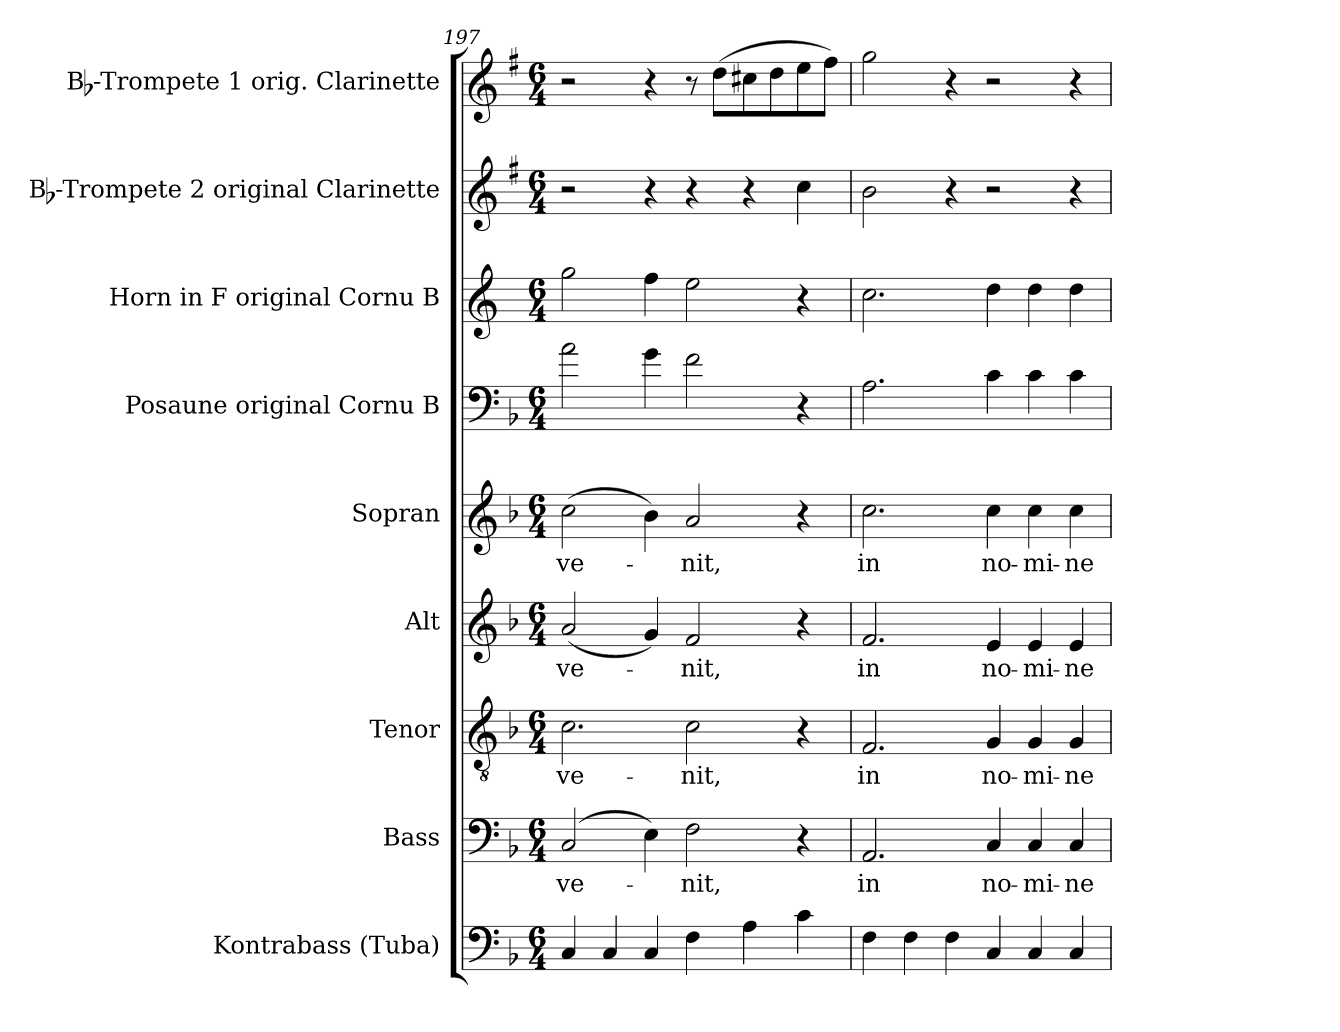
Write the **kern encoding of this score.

**kern	**kern	**text	**kern	**text	**kern	**text	**kern	**text	**kern	**kern	**kern	**kern
*part9	*part8	*part8	*part7	*part7	*part6	*part6	*part5	*part5	*part4	*part3	*part2	*part1
*staff9	*staff8	*staff8	*staff7	*staff7	*staff6	*staff6	*staff5	*staff5	*staff4	*staff3	*staff2	*staff1
*I"Kontrabass (Tuba)	*I"Bass	*	*I"Tenor	*	*I"Alt	*	*I"Sopran	*	*I"Posaune original Cornu B	*I"Horn in F original Cornu B	*I"Bb-Trompete 2 original Clarinette	*I"Bb-Trompete 1 orig. Clarinette
*I'Kb.	*I'B.	*	*I'T.	*	*I'A.	*	*I'S.	*	*I'Pos.	*I'Hrn.	*I'Bb Trp. 2	*I'Bb Trp. 1
*clefF4	*clefF4	*	*clefGv2	*	*clefG2	*	*clefG2	*	*clefF4	*clefG2	*clefG2	*clefG2
*ITrd7c12	*	*	*	*	*	*	*	*	*	*ITrd4c7	*ITrd1c2	*ITrd1c2
*k[b-]	*k[b-]	*	*k[b-]	*	*k[b-]	*	*k[b-]	*	*k[b-]	*k[b-]	*k[b-]	*k[b-]
*F:	*F:	*	*F:	*	*F:	*	*F:	*	*F:	*F:	*F:	*F:
*M6/4	*M6/4	*	*M6/4	*	*M6/4	*	*M6/4	*	*M6/4	*M6/4	*M6/4	*M6/4
=197	=197	=197	=197	=197	=197	=197	=197	=197	=197	=197	=197	=197
!	!	!LO:LY:b	!	!LO:LY:b	!	!LO:LY:b	!	!LO:LY:b	!	!	!	!
4CC/	(2C/	ve-	2.c\	ve-	(<2a/	ve-	(>2cc\	ve-	2a\	2cc\	2r	2r
4CC/	.	.	.	.	.	.	.	.	.	.	.	.
4CC/	4E\)	.	.	.	4g/)	.	4b-\)	.	4g\	4b-\	4r	4r
!	!	!LO:LY:b	!	!LO:LY:b	!	!LO:LY:b	!	!LO:LY:b	!	!	!	!
4FF\	2F\	-nit,	2c\	-nit,	2f/	-nit,	2a/	-nit,	2f\	2a\	4r	8r
.	.	.	.	.	.	.	.	.	.	.	.	(>8cc\L
4AA\	.	.	.	.	.	.	.	.	.	.	4r	8bn\
.	.	.	.	.	.	.	.	.	.	.	.	8cc\
4C\	4r	.	4r	.	4r	.	4r	.	4r	4r	4b-\	8dd\
.	.	.	.	.	.	.	.	.	.	.	.	8ee\J)
!!LO:PB:g=z
=198	=198	=198	=198	=198	=198	=198	=198	=198	=198	=198	=198	=198
!	!	!LO:LY:b	!	!LO:LY:b	!	!LO:LY:b	!	!LO:LY:b	!	!	!	!
4FF\	2.AA/	in	2.F/	in	2.f/	in	2.cc\	in	2.A\	2.f\	2a\	2ff\
4FF\	.	.	.	.	.	.	.	.	.	.	.	.
4FF\	.	.	.	.	.	.	.	.	.	.	4r	4r
!	!	!LO:LY:b	!	!LO:LY:b	!	!LO:LY:b	!	!LO:LY:b	!	!	!	!
4CC/	4C/	no-	4G/	no-	4e/	no-	4cc\	no-	4c\	4g\	2r	2r
!	!	!LO:LY:b	!	!LO:LY:b	!	!LO:LY:b	!	!LO:LY:b	!	!	!	!
4CC/	4C/	-mi-	4G/	-mi-	4e/	-mi-	4cc\	-mi-	4c\	4g\	.	.
!	!	!LO:LY:b	!	!LO:LY:b	!	!LO:LY:b	!	!LO:LY:b	!	!	!	!
4CC/	4C/	-ne	4G/	-ne	4e/	-ne	4cc\	-ne	4c\	4g\	4r	4r
=	=	=	=	=	=	=	=	=	=	=	=	=
*-	*-	*-	*-	*-	*-	*-	*-	*-	*-	*-	*-	*-
